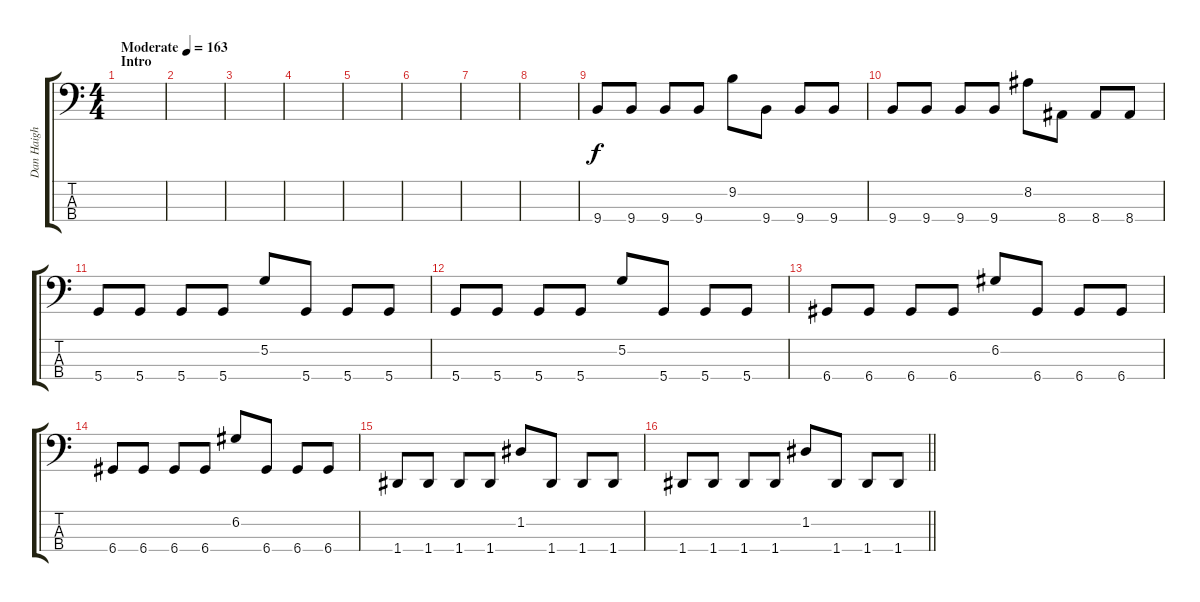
\track ("Dan Haigh" "Dan Haigh") {instrument electricbasspick}
\staff {score tabs}
\tuning (G2 D2 A1 D1) {hide}
\ts (4 4)
\section ("" "Intro")
\tempo (163 "Moderate")
\clef f4
\ks c
|
|
|
|
|
|
|
|
9.4.8 9.4.8 9.4.8 9.4.8 9.2.8 9.4.8 9.4.8 9.4.8 |
9.4.8 9.4.8 9.4.8 9.4.8 8.2.8 8.4.8 8.4.8 8.4.8 |
5.4.8 5.4.8 5.4.8 5.4.8 5.2.8 5.4.8 5.4.8 5.4.8 |
5.4.8 5.4.8 5.4.8 5.4.8 5.2.8 5.4.8 5.4.8 5.4.8 |
6.4.8 6.4.8 6.4.8 6.4.8 6.2.8 6.4.8 6.4.8 6.4.8 |
6.4.8 6.4.8 6.4.8 6.4.8 6.2.8 6.4.8 6.4.8 6.4.8 |
1.4.8 1.4.8 1.4.8 1.4.8 1.2.8 1.4.8 1.4.8 1.4.8 |
\barLineRight lightlight
1.4.8 1.4.8 1.4.8 1.4.8 1.2.8 1.4.8 1.4.8 1.4.8
